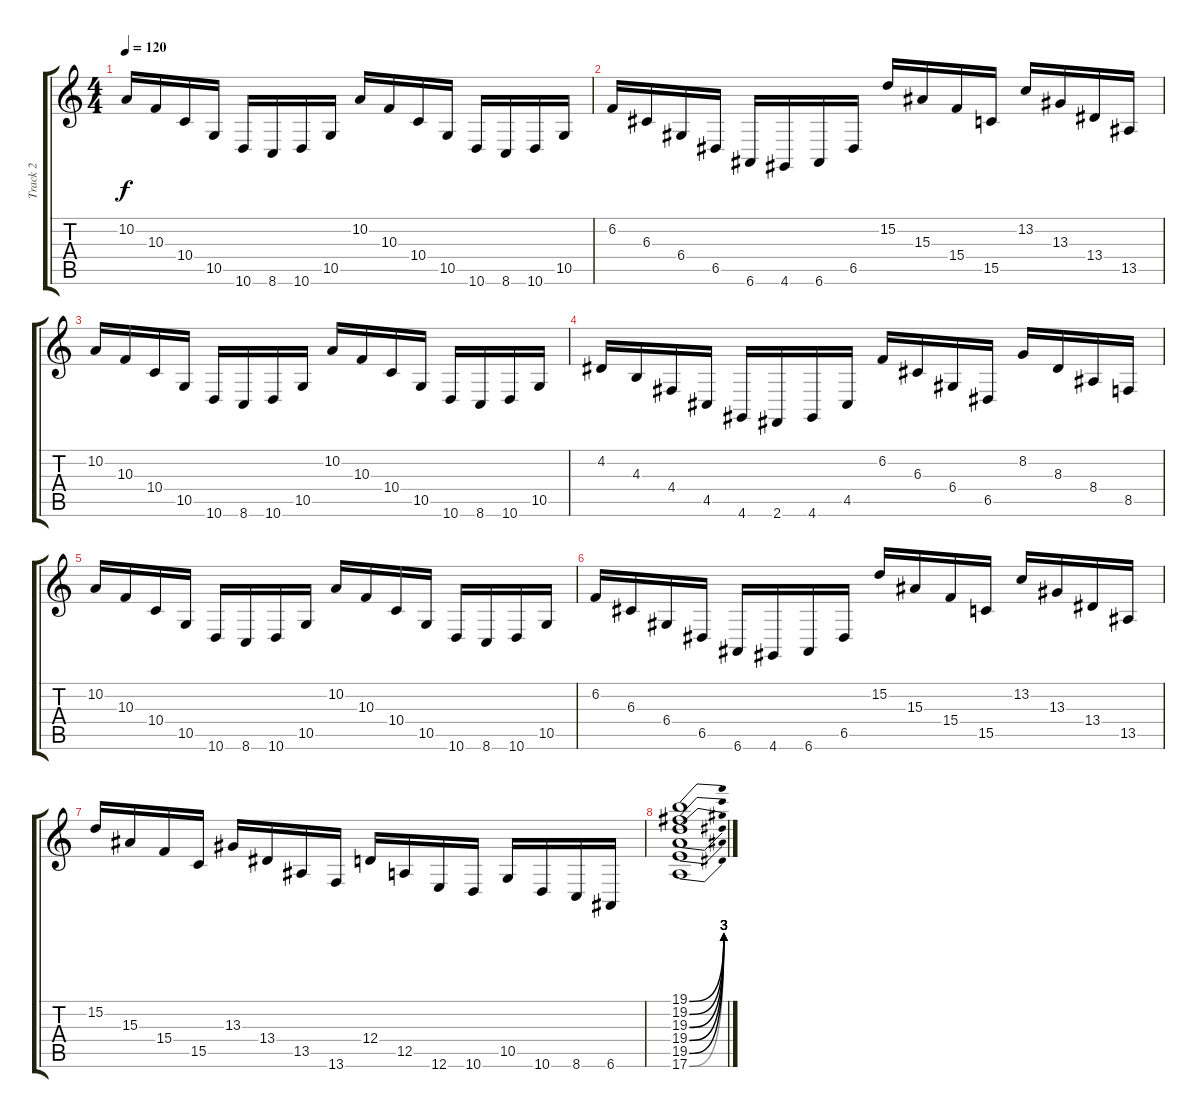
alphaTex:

\track ("Track 2" "Track 2") {instrument acousticgrandpiano}
\staff {score tabs}
\tuning (E4 B3 G3 D3 A2 E2) {hide}
\ts (4 4)
\tempo 120
\clef g2
\ks c
10.2.16{dy f} 10.3.16 10.4.16 10.5.16 10.6.16 8.6.16 10.6.16 10.5.16 10.2.16 10.3.16 10.4.16 10.5.16 10.6.16 8.6.16 10.6.16 10.5.16 |
6.2.16 6.3.16 6.4.16 6.5.16 6.6.16 4.6.16 6.6.16 6.5.16 15.2.16 15.3.16 15.4.16 15.5.16 13.2.16 13.3.16 13.4.16 13.5.16 |
10.2.16 10.3.16 10.4.16 10.5.16 10.6.16 8.6.16 10.6.16 10.5.16 10.2.16 10.3.16 10.4.16 10.5.16 10.6.16 8.6.16 10.6.16 10.5.16 |
4.2.16 4.3.16 4.4.16 4.5.16 4.6.16 2.6.16 4.6.16 4.5.16 6.2.16 6.3.16 6.4.16 6.5.16 8.2.16 8.3.16 8.4.16 8.5.16 |
10.2.16 10.3.16 10.4.16 10.5.16 10.6.16 8.6.16 10.6.16 10.5.16 10.2.16 10.3.16 10.4.16 10.5.16 10.6.16 8.6.16 10.6.16 10.5.16 |
6.2.16 6.3.16 6.4.16 6.5.16 6.6.16 4.6.16 6.6.16 6.5.16 15.2.16 15.3.16 15.4.16 15.5.16 13.2.16 13.3.16 13.4.16 13.5.16 |
15.2.16 15.3.16 15.4.16 15.5.16 13.3.16 13.4.16 13.5.16 13.6.16 12.4.16 12.5.16 12.6.16 10.6.16 10.5.16 10.6.16 8.6.16 6.6.16 |
(19.1{be (bend 0 0 60 12)} 19.2{be (bend 0 0 60 12)} 19.3{be (bend 0 0 60 12)} 19.4{be (bend 0 0 60 12)} 19.5{be (bend 0 0 60 12)} 17.6{be (bend 0 0 60 12)}).1
